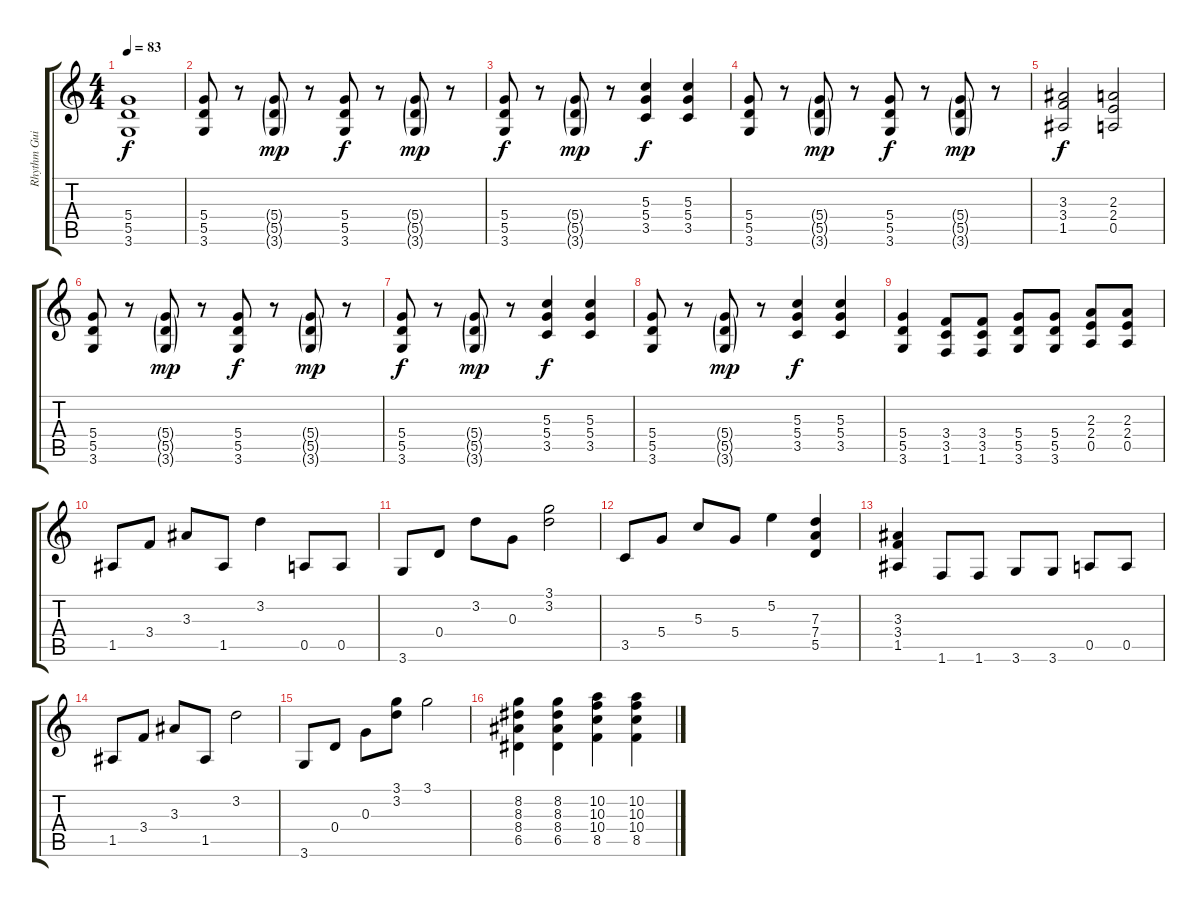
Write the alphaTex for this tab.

\track ("Rhythm Guitar" "Rhythm Gui") {instrument overdrivenguitar}
\staff {score tabs}
\tuning (E4 B3 G3 D3 A2 E2) {hide}
\ts (4 4)
\tempo 83
\clef g2
\ks c
(5.4 5.5 3.6).1{dy f} |
(5.4 5.5 3.6).8 r.8 (5.4{g} 5.5{g} 3.6{g}).8{dy mp} r.8 (5.4 5.5 3.6).8{dy f} r.8 (5.4{g} 5.5{g} 3.6{g}).8{dy mp} r.8 |
(5.4 5.5 3.6).8{dy f} r.8 (5.4{g} 5.5{g} 3.6{g}).8{dy mp} r.8 (5.3 5.4 3.5).4{dy f} (5.3 5.4 3.5).4 |
(5.4 5.5 3.6).8 r.8 (5.4{g} 5.5{g} 3.6{g}).8{dy mp} r.8 (5.4 5.5 3.6).8{dy f} r.8 (5.4{g} 5.5{g} 3.6{g}).8{dy mp} r.8 |
(3.3 3.4 1.5).2{dy f} (2.3 2.4 0.5).2 |
(5.4 5.5 3.6).8 r.8 (5.4{g} 5.5{g} 3.6{g}).8{dy mp} r.8 (5.4 5.5 3.6).8{dy f} r.8 (5.4{g} 5.5{g} 3.6{g}).8{dy mp} r.8 |
(5.4 5.5 3.6).8{dy f} r.8 (5.4{g} 5.5{g} 3.6{g}).8{dy mp} r.8 (5.3 5.4 3.5).4{dy f} (5.3 5.4 3.5).4 |
(5.4 5.5 3.6).8 r.8 (5.4{g} 5.5{g} 3.6{g}).8{dy mp} r.8 (5.3 5.4 3.5).4{dy f} (5.3 5.4 3.5).4 |
(5.4 5.5 3.6).4 (3.4 3.5 1.6).8 (3.4 3.5 1.6).8 (5.4 5.5 3.6).8 (5.4 5.5 3.6).8 (2.3 2.4 0.5).8 (2.3 2.4 0.5).8 |
1.5.8 3.4.8 3.3.8 1.5.8 3.2.4 0.5.8 0.5.8 |
3.6.8 0.4.8 3.2.8 0.3.8 (3.1 3.2).2 |
3.5.8 5.4.8 5.3.8 5.4.8 5.2.4 (7.3 7.4 5.5).4 |
(3.3 3.4 1.5).4 1.6.8 1.6.8 3.6.8 3.6.8 0.5.8 0.5.8 |
1.5.8 3.4.8 3.3.8 1.5.8 3.2.2 |
3.6.8 0.4.8 0.3.8 (3.1 3.2).8 3.1.2 |
(8.2 8.3 8.4 6.5).4 (8.2 8.3 8.4 6.5).4 (10.2 10.3 10.4 8.5).4 (10.2 10.3 10.4 8.5).4
